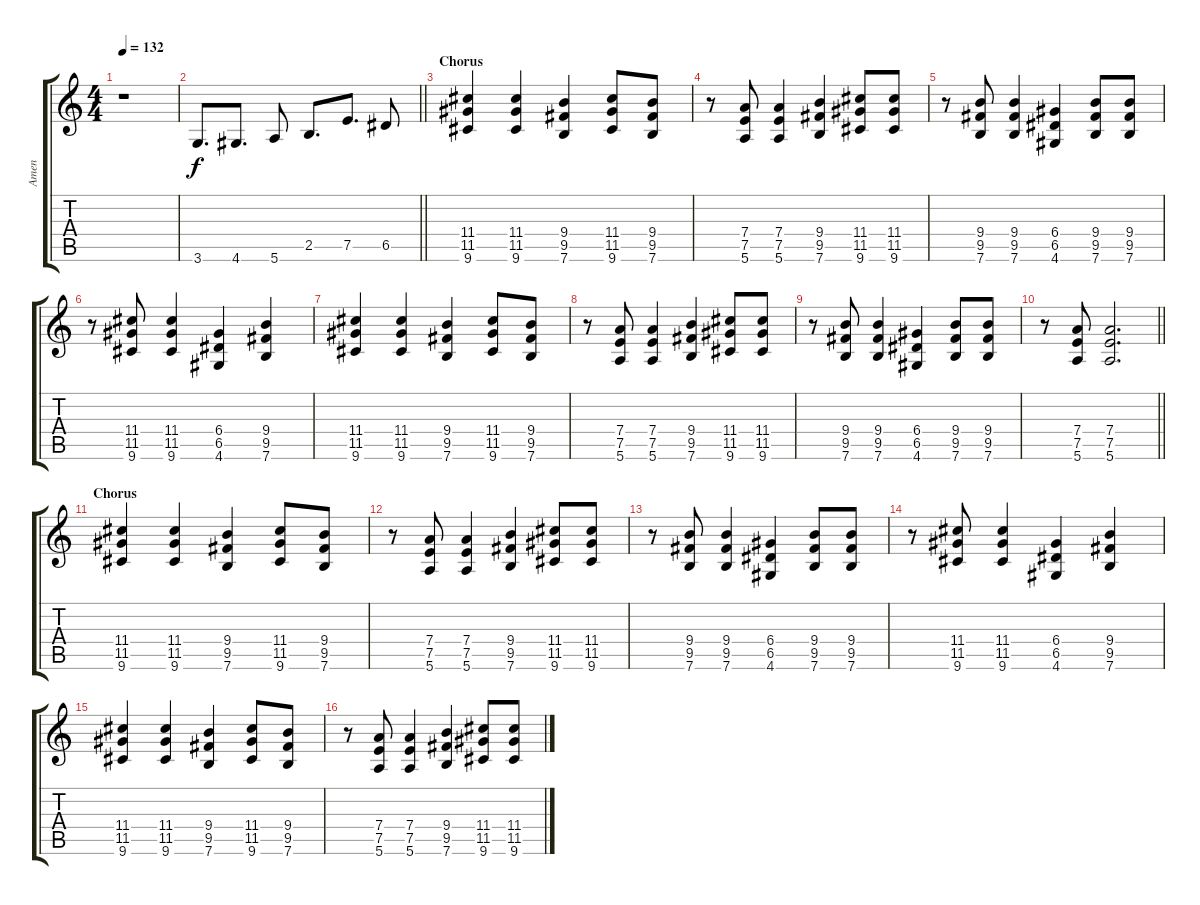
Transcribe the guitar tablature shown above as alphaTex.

\track ("Amen" "Amen") {instrument distortionguitar}
\staff {score tabs}
\tuning (E4 B3 G3 D3 A2 E2) {hide}
\ts (4 4)
\tempo 132
\clef g2
\ks c
r.1{dy f} |
\barLineRight lightlight
3.6.8{d} 4.6.8{d} 5.6.8 2.5.8{d} 7.5.8{d} 6.5.8 |
\section ("" "Chorus")
(11.4 11.5 9.6).4 (11.4 11.5 9.6).4 (9.4 9.5 7.6).4 (11.4 11.5 9.6).8 (9.4 9.5 7.6).8 |
r.8 (7.4 7.5 5.6).8 (7.4 7.5 5.6).4 (9.4 9.5 7.6).4 (11.4 11.5 9.6).8 (11.4 11.5 9.6).8 |
r.8 (9.4 9.5 7.6).8 (9.4 9.5 7.6).4 (6.4 6.5 4.6).4 (9.4 9.5 7.6).8 (9.4 9.5 7.6).8 |
r.8 (11.4 11.5 9.6).8 (11.4 11.5 9.6).4 (6.4 6.5 4.6).4 (9.4 9.5 7.6).4 |
(11.4 11.5 9.6).4 (11.4 11.5 9.6).4 (9.4 9.5 7.6).4 (11.4 11.5 9.6).8 (9.4 9.5 7.6).8 |
r.8 (7.4 7.5 5.6).8 (7.4 7.5 5.6).4 (9.4 9.5 7.6).4 (11.4 11.5 9.6).8 (11.4 11.5 9.6).8 |
r.8 (9.4 9.5 7.6).8 (9.4 9.5 7.6).4 (6.4 6.5 4.6).4 (9.4 9.5 7.6).8 (9.4 9.5 7.6).8 |
\barLineRight lightlight
r.8 (7.4 7.5 5.6).8 (7.4 7.5 5.6).2{d} |
\section ("" "Chorus")
(11.4 11.5 9.6).4 (11.4 11.5 9.6).4 (9.4 9.5 7.6).4 (11.4 11.5 9.6).8 (9.4 9.5 7.6).8 |
r.8 (7.4 7.5 5.6).8 (7.4 7.5 5.6).4 (9.4 9.5 7.6).4 (11.4 11.5 9.6).8 (11.4 11.5 9.6).8 |
r.8 (9.4 9.5 7.6).8 (9.4 9.5 7.6).4 (6.4 6.5 4.6).4 (9.4 9.5 7.6).8 (9.4 9.5 7.6).8 |
r.8 (11.4 11.5 9.6).8 (11.4 11.5 9.6).4 (6.4 6.5 4.6).4 (9.4 9.5 7.6).4 |
(11.4 11.5 9.6).4 (11.4 11.5 9.6).4 (9.4 9.5 7.6).4 (11.4 11.5 9.6).8 (9.4 9.5 7.6).8 |
r.8 (7.4 7.5 5.6).8 (7.4 7.5 5.6).4 (9.4 9.5 7.6).4 (11.4 11.5 9.6).8 (11.4 11.5 9.6).8
